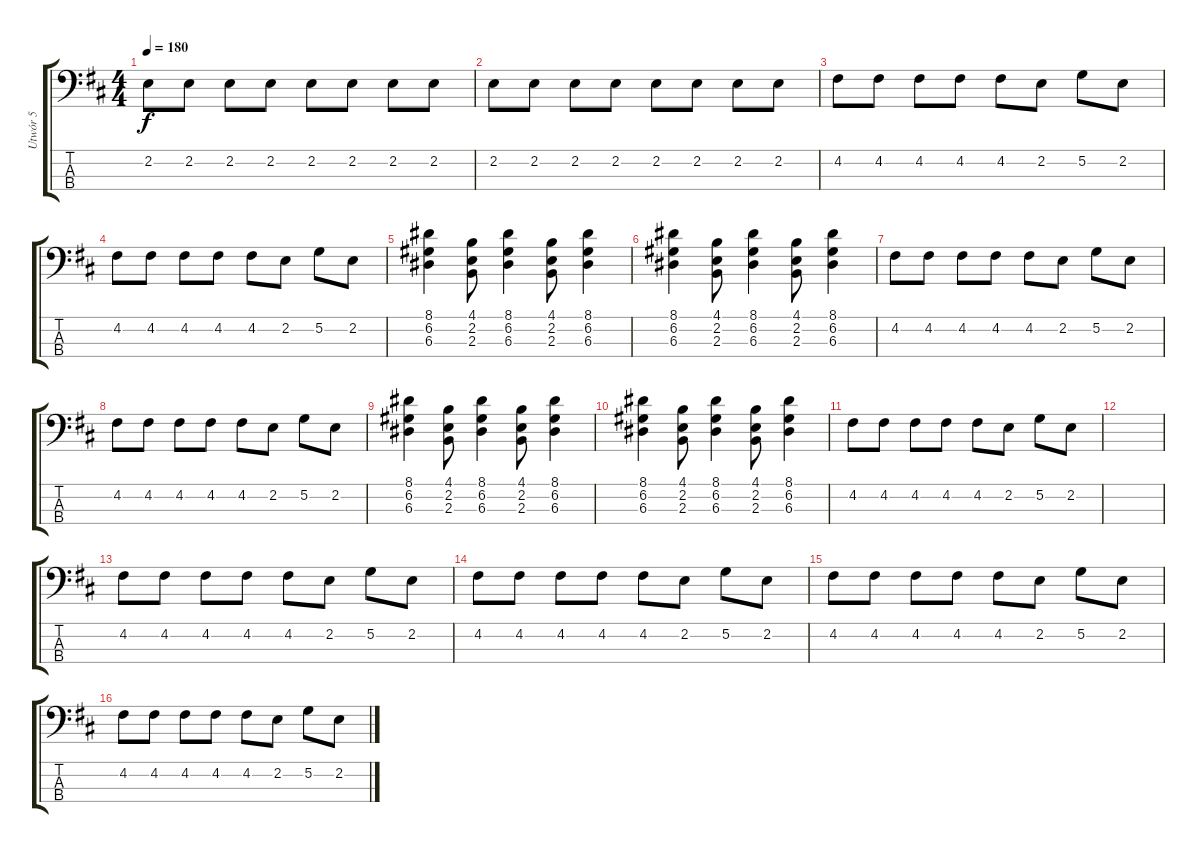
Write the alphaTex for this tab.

\track ("Utwór 5" "Utwór 5") {instrument electricbassfinger}
\staff {score tabs}
\tuning (G2 D2 A1 E1) {hide}
\ts (4 4)
\tempo 180
\clef f4
\ks d
2.2.8{dy f} 2.2.8 2.2.8 2.2.8 2.2.8 2.2.8 2.2.8 2.2.8 |
2.2.8 2.2.8 2.2.8 2.2.8 2.2.8 2.2.8 2.2.8 2.2.8 |
4.2.8 4.2.8 4.2.8 4.2.8 4.2.8 2.2.8 5.2.8 2.2.8 |
4.2.8 4.2.8 4.2.8 4.2.8 4.2.8 2.2.8 5.2.8 2.2.8 |
(8.1 6.2 6.3).4 (4.1 2.2 2.3).8 (8.1 6.2 6.3).4 (4.1 2.2 2.3).8 (8.1 6.2 6.3).4 |
(8.1 6.2 6.3).4 (4.1 2.2 2.3).8 (8.1 6.2 6.3).4 (4.1 2.2 2.3).8 (8.1 6.2 6.3).4 |
4.2.8 4.2.8 4.2.8 4.2.8 4.2.8 2.2.8 5.2.8 2.2.8 |
4.2.8 4.2.8 4.2.8 4.2.8 4.2.8 2.2.8 5.2.8 2.2.8 |
(8.1 6.2 6.3).4 (4.1 2.2 2.3).8 (8.1 6.2 6.3).4 (4.1 2.2 2.3).8 (8.1 6.2 6.3).4 |
(8.1 6.2 6.3).4 (4.1 2.2 2.3).8 (8.1 6.2 6.3).4 (4.1 2.2 2.3).8 (8.1 6.2 6.3).4 |
4.2.8 4.2.8 4.2.8 4.2.8 4.2.8 2.2.8 5.2.8 2.2.8 |
|
4.2.8 4.2.8 4.2.8 4.2.8 4.2.8 2.2.8 5.2.8 2.2.8 |
4.2.8 4.2.8 4.2.8 4.2.8 4.2.8 2.2.8 5.2.8 2.2.8 |
4.2.8 4.2.8 4.2.8 4.2.8 4.2.8 2.2.8 5.2.8 2.2.8 |
4.2.8 4.2.8 4.2.8 4.2.8 4.2.8 2.2.8 5.2.8 2.2.8
